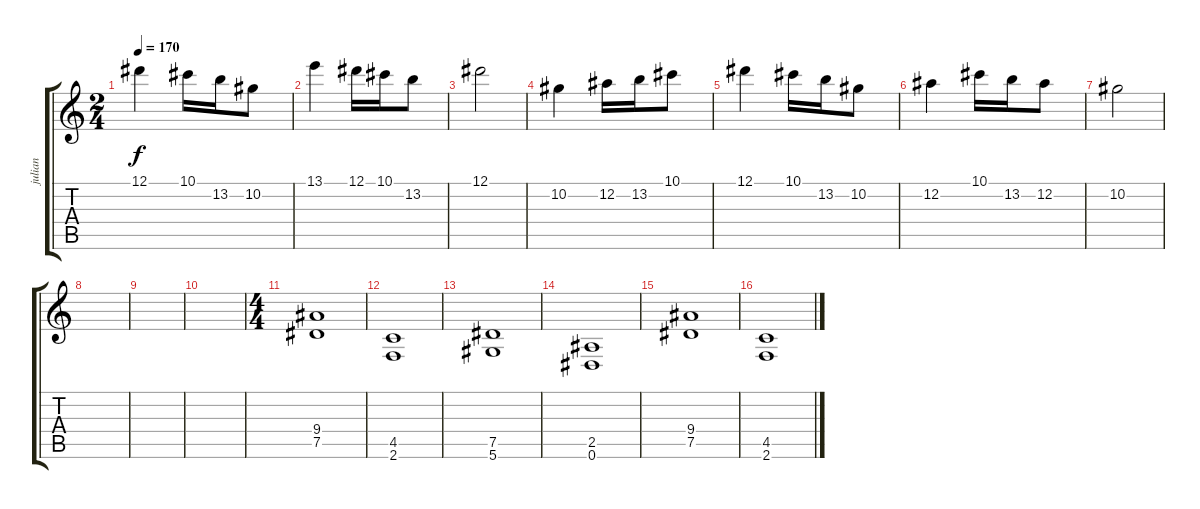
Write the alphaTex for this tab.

\track ("julian" "julian") {instrument overdrivenguitar}
\staff {score tabs}
\tuning (Eb4 Bb3 Gb3 Db3 Ab2 Eb2) {hide}
\ts (2 4)
\tempo 170
\clef g2
\ks c
12.1.4{dy f} 10.1.16 13.2.16 10.2.8 |
13.1.4 12.1.16 10.1.16 13.2.8 |
12.1.2 |
10.2.4 12.2.16 13.2.16 10.1.8 |
12.1.4 10.1.16 13.2.16 10.2.8 |
12.2.4 10.1.16 13.2.16 12.2.8 |
10.2.2 |
|
|
|
\ts (4 4)
(9.4 7.5).1 |
(4.5 2.6).1 |
(7.5 5.6).1 |
(2.5 0.6).1 |
(9.4 7.5).1 |
(4.5 2.6).1
